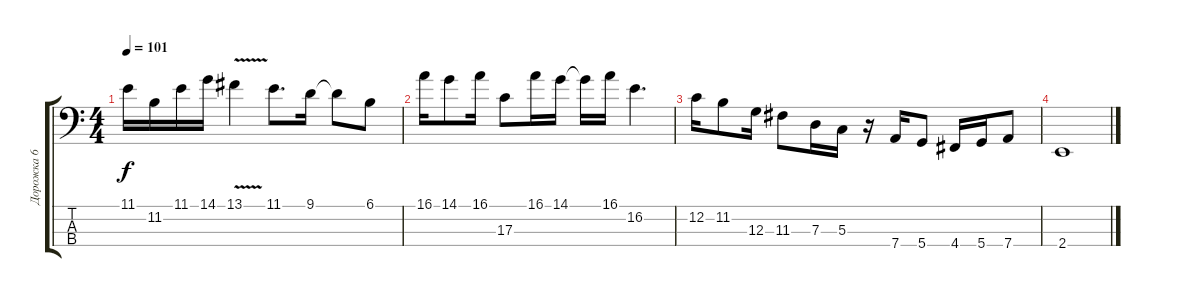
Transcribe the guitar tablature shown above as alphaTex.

\track ("Дорожка 6" "Дорожка 6") {instrument distortionguitar}
\staff {score tabs}
\tuning (F2 C2 G1 D1) {hide}
\ts (4 4)
\tempo 101
\clef f4
\ks c
11.1{t}.16{dy f} 11.2.16 11.1.16 14.1.16 13.1{v}.4 11.1.8{d} 9.1.16 9.1{t}.8 6.1.8 |
16.1.16 14.1.8 16.1.16 17.3.8 16.1.16 14.1.16 14.1{t}.16 16.1.16 16.2.4{d} |
12.2.16 11.2.8 12.3.16 11.3.8 7.3.16 5.3.16 r.16 7.4.16 5.4.8 4.4.16 5.4.16 7.4.8 |
2.4.1
